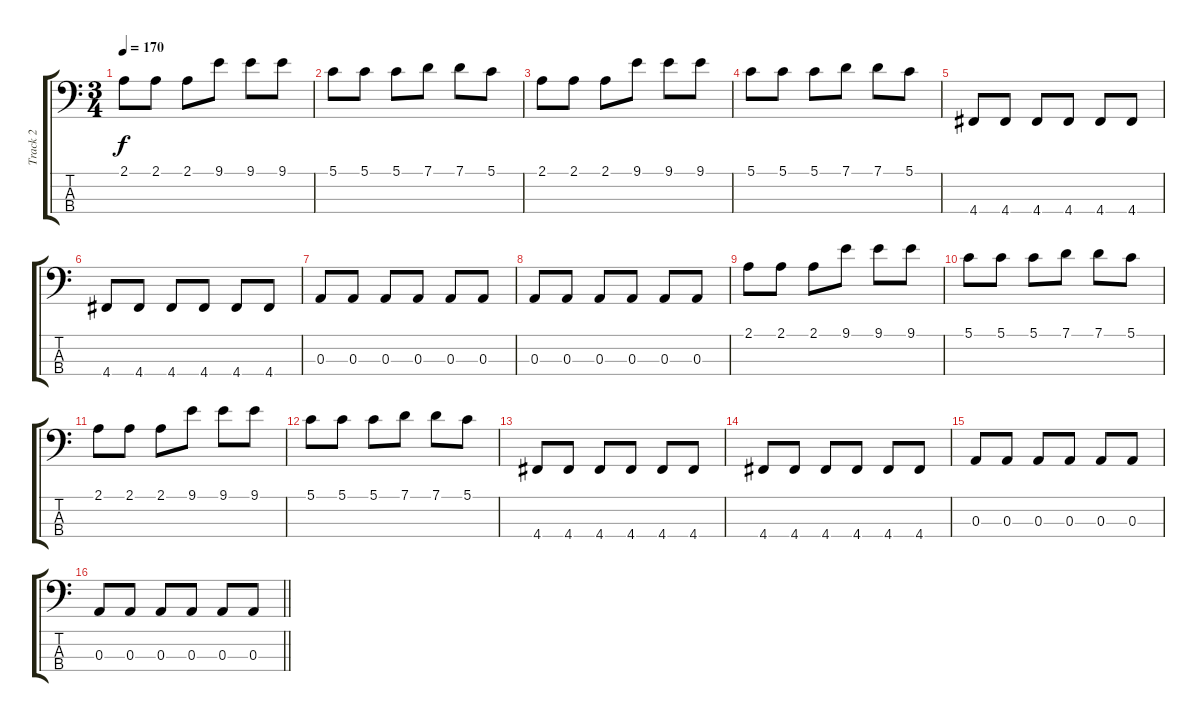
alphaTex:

\track ("Track 2" "Track 2") {instrument electricbassfinger}
\staff {score tabs}
\tuning (G2 D2 A1 D1) {hide}
\ts (3 4)
\tempo 170
\clef f4
\ks c
2.1.8{dy f} 2.1.8 2.1.8 9.1.8 9.1.8 9.1.8 |
5.1.8 5.1.8 5.1.8 7.1.8 7.1.8 5.1.8 |
2.1.8 2.1.8 2.1.8 9.1.8 9.1.8 9.1.8 |
5.1.8 5.1.8 5.1.8 7.1.8 7.1.8 5.1.8 |
4.4.8 4.4.8 4.4.8 4.4.8 4.4.8 4.4.8 |
4.4.8 4.4.8 4.4.8 4.4.8 4.4.8 4.4.8 |
0.3.8 0.3.8 0.3.8 0.3.8 0.3.8 0.3.8 |
0.3.8 0.3.8 0.3.8 0.3.8 0.3.8 0.3.8 |
2.1.8 2.1.8 2.1.8 9.1.8 9.1.8 9.1.8 |
5.1.8 5.1.8 5.1.8 7.1.8 7.1.8 5.1.8 |
2.1.8 2.1.8 2.1.8 9.1.8 9.1.8 9.1.8 |
5.1.8 5.1.8 5.1.8 7.1.8 7.1.8 5.1.8 |
4.4.8 4.4.8 4.4.8 4.4.8 4.4.8 4.4.8 |
4.4.8 4.4.8 4.4.8 4.4.8 4.4.8 4.4.8 |
0.3.8 0.3.8 0.3.8 0.3.8 0.3.8 0.3.8 |
\barLineRight lightlight
0.3.8 0.3.8 0.3.8 0.3.8 0.3.8 0.3.8
